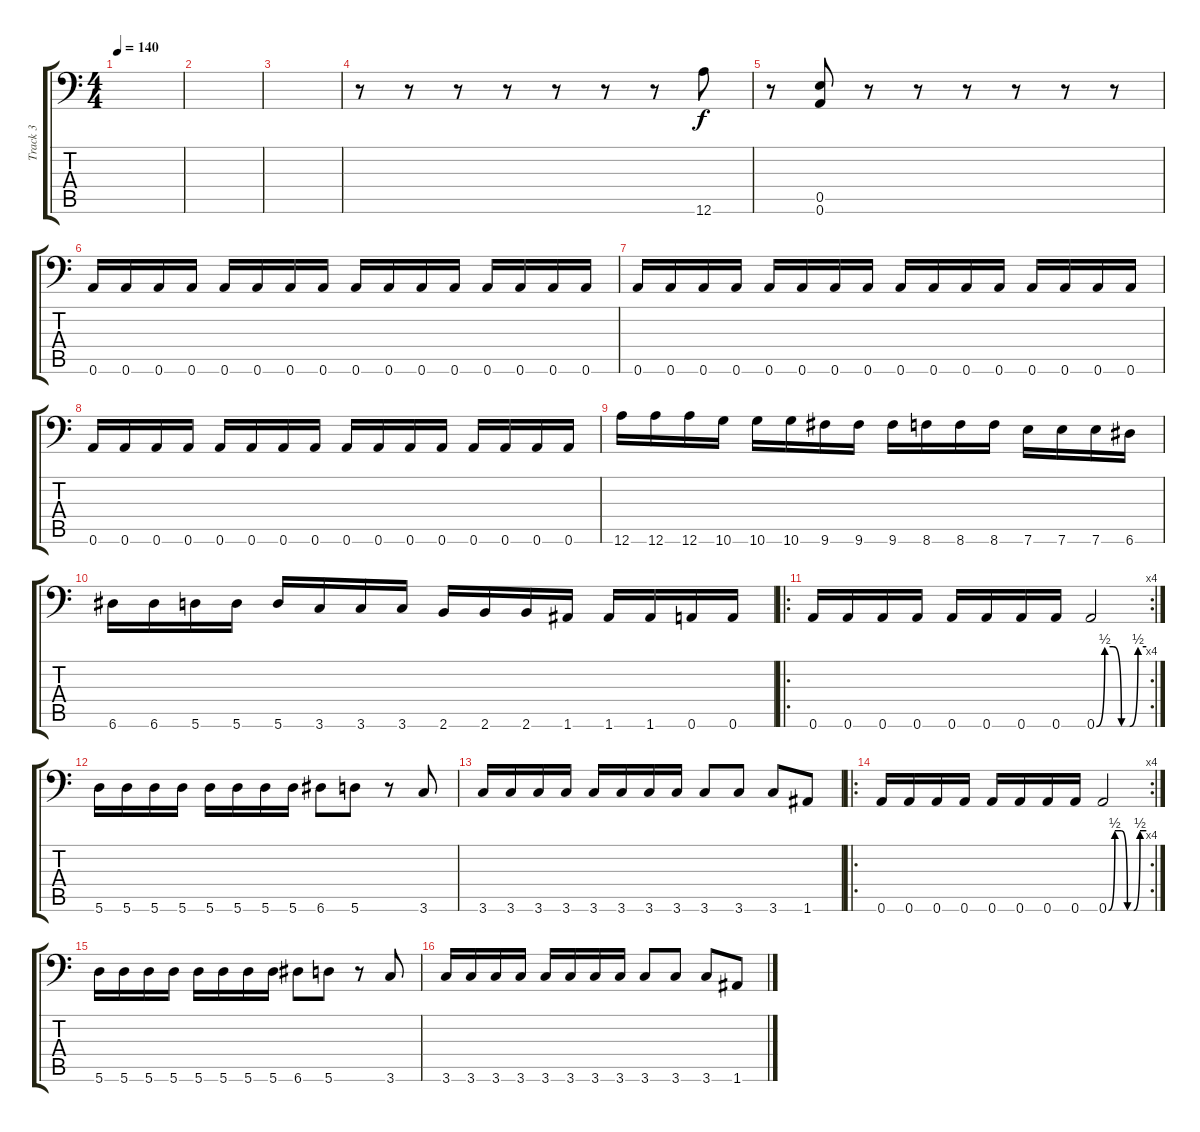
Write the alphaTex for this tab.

\track ("Track 3" "Track 3") {instrument distortionguitar}
\staff {score tabs}
\tuning (B3 Gb3 D3 A2 E2 A1) {hide}
\ts (4 4)
\tempo 140
\clef f4
\ks c
|
|
|
r.8 r.8 r.8 r.8 r.8 r.8 r.8 12.6.8 |
r.8 (0.5 0.6).8 r.8 r.8 r.8 r.8{volume 0} r.8 r.8 |
0.6.16{volume 16} 0.6.16 0.6.16 0.6.16 0.6.16 0.6.16 0.6.16 0.6.16 0.6.16 0.6.16 0.6.16 0.6.16 0.6.16 0.6.16 0.6.16 0.6.16 |
0.6.16 0.6.16 0.6.16 0.6.16 0.6.16 0.6.16 0.6.16 0.6.16 0.6.16 0.6.16 0.6.16 0.6.16 0.6.16 0.6.16 0.6.16 0.6.16 |
0.6.16 0.6.16 0.6.16 0.6.16 0.6.16 0.6.16 0.6.16 0.6.16 0.6.16 0.6.16 0.6.16 0.6.16 0.6.16 0.6.16 0.6.16 0.6.16 |
12.6.16 12.6.16 12.6.16 10.6.16 10.6.16 10.6.16 9.6.16 9.6.16 9.6.16 8.6.16 8.6.16 8.6.16 7.6.16 7.6.16 7.6.16 6.6.16 |
6.6.16 6.6.16 5.6.16 5.6.16 5.6.16 3.6.16 3.6.16 3.6.16 2.6.16 2.6.16 2.6.16 1.6.16 1.6.16 1.6.16 0.6.16 0.6.16 |
\ro
\rc 4
0.6.16 0.6.16 0.6.16 0.6.16 0.6.16 0.6.16 0.6.16 0.6.16 0.6{be (custom 0 0 10 2 20 2 30 0 40 0 50 2 60 2)}.2 |
5.6.16 5.6.16 5.6.16 5.6.16 5.6.16 5.6.16 5.6.16 5.6.16 6.6.8 5.6.8 r.8 3.6.8 |
3.6.16 3.6.16 3.6.16 3.6.16 3.6.16 3.6.16 3.6.16 3.6.16 3.6.8 3.6.8 3.6.8 1.6.8 |
\ro
\rc 4
0.6.16 0.6.16 0.6.16 0.6.16 0.6.16 0.6.16 0.6.16 0.6.16 0.6{be (custom 0 0 10 2 20 2 30 0 40 0 50 2 60 2)}.2 |
5.6.16 5.6.16 5.6.16 5.6.16 5.6.16 5.6.16 5.6.16 5.6.16 6.6.8 5.6.8 r.8 3.6.8 |
3.6.16 3.6.16 3.6.16 3.6.16 3.6.16 3.6.16 3.6.16 3.6.16 3.6.8 3.6.8 3.6.8 1.6.8
